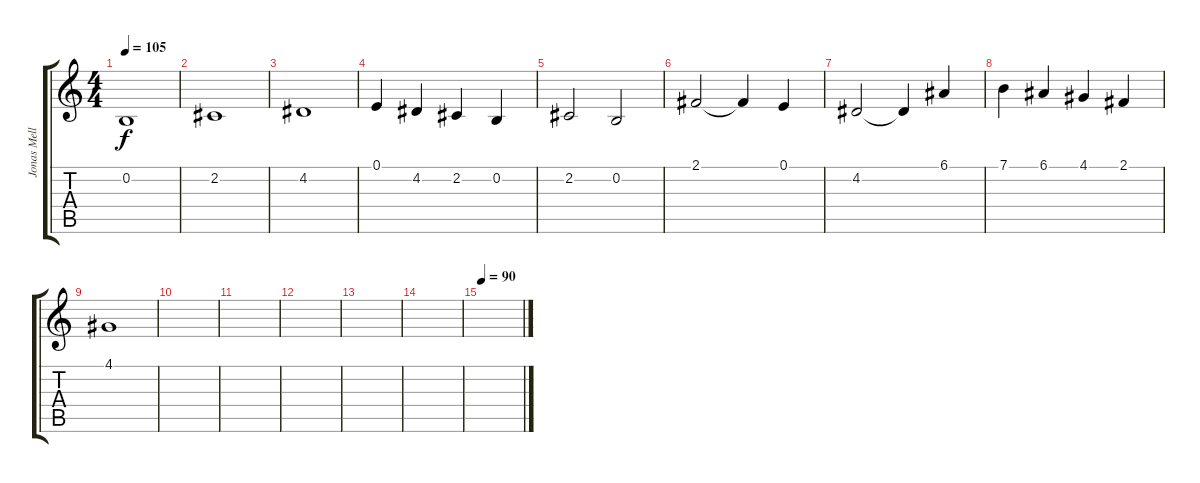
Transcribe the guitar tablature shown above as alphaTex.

\track ("Jonas Mellberg (keyboards)" "Jonas Mell") {instrument stringensemble1}
\staff {score tabs}
\tuning (E4 B3 G3 D3 A2 E2) {hide}
\ts (4 4)
\tempo 105
\clef g2
\ks c
0.2.1{dy f instrument choiraahs} |
2.2.1 |
4.2.1 |
0.1.4 4.2.4 2.2.4 0.2.4 |
2.2.2 0.2.2 |
2.1.2 2.1{t}.4 0.1.4 |
4.2.2 4.2{t}.4 6.1.4 |
7.1.4 6.1.4 4.1.4 2.1.4 |
4.1.1 |
|
|
|
|
|
\tempo 90
